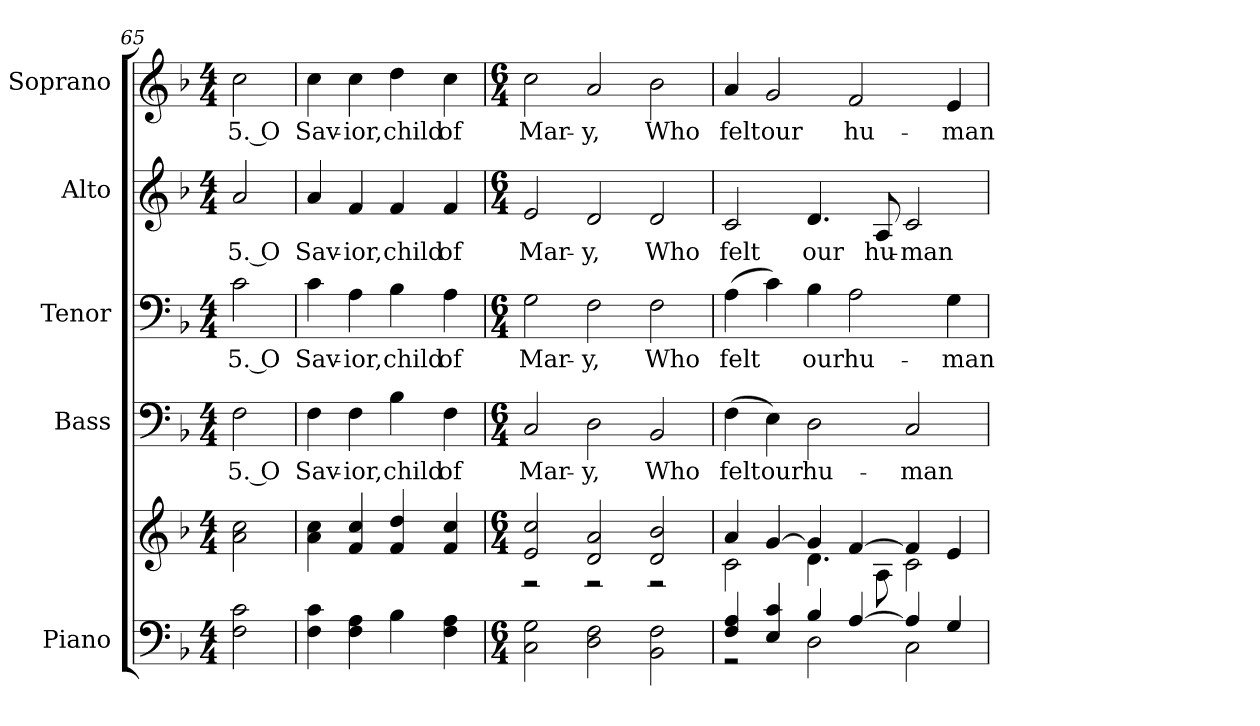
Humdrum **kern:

**kern	**kern	**kern	**text	**kern	**text	**kern	**text	**kern	**text
*part5	*part5	*part4	*part4	*part3	*part3	*part2	*part2	*part1	*part1
*staff6	*staff5	*staff4	*staff4	*staff3	*staff3	*staff2	*staff2	*staff1	*staff1
*I"Piano	*	*I"Bass	*	*I"Tenor	*	*I"Alto	*	*I"Soprano	*
*I'Pno.	*	*I'B.	*	*I'T.	*	*I'A.	*	*I'S.	*
!!LO:PB:g=z
*clefF4	*clefG2	*clefF4	*	*clefF4	*	*clefG2	*	*clefG2	*
*k[b-]	*k[b-]	*k[b-]	*	*k[b-]	*	*k[b-]	*	*k[b-]	*
*F:	*F:	*F:	*	*F:	*	*F:	*	*F:	*
*M4/4	*M4/4	*M4/4	*	*M4/4	*	*M4/4	*	*M4/4	*
=65	=65	=65	=65	=65	=65	=65	=65	=65	=65
!	!	!	!LO:LY:b:color=#000000	!	!	!	!	!	!
!	!	!	!	!	!LO:LY:b:color=#000000	!	!	!	!
!	!	!	!	!	!	!	!LO:LY:b:color=#000000	!	!
!	!	!	!	!	!	!	!	!	!LO:LY:b:color=#000000
2Fi\ 2ci	2ai\ 2cci	2Fi\	5. O	2ci\	5. O	2ai/	5. O	2cci\	5. O
=66	=66	=66	=66	=66	=66	=66	=66	=66	=66
!	!	!	!LO:LY:b:color=#000000	!	!	!	!	!	!
!	!	!	!	!	!LO:LY:b:color=#000000	!	!	!	!
!	!	!	!	!	!	!	!LO:LY:b:color=#000000	!	!
!	!	!	!	!	!	!	!	!	!LO:LY:b:color=#000000
4Fi\ 4ci	4ai\ 4cci	4Fi\	Sav-	4ci\	Sav-	4ai/	Sav-	4cci\	Sav-
!	!	!	!LO:LY:b:color=#000000	!	!	!	!	!	!
!	!	!	!	!	!LO:LY:b:color=#000000	!	!	!	!
!	!	!	!	!	!	!	!LO:LY:b:color=#000000	!	!
!	!	!	!	!	!	!	!	!	!LO:LY:b:color=#000000
4Fi\ 4Ai	4fi/ 4cci	4Fi\	-ior,	4Ai\	-ior,	4fi/	-ior,	4cci\	-ior,
!	!	!	!LO:LY:b:color=#000000	!	!	!	!	!	!
!	!	!	!	!	!LO:LY:b:color=#000000	!	!	!	!
!	!	!	!	!	!	!	!LO:LY:b:color=#000000	!	!
!	!	!	!	!	!	!	!	!	!LO:LY:b:color=#000000
4B-i\	4fi/ 4ddi	4B-i\	child	4B-i\	child	4fi/	child	4ddi\	child
!	!	!	!LO:LY:b:color=#000000	!	!	!	!	!	!
!	!	!	!	!	!LO:LY:b:color=#000000	!	!	!	!
!	!	!	!	!	!	!	!LO:LY:b:color=#000000	!	!
!	!	!	!	!	!	!	!	!	!LO:LY:b:color=#000000
4Fi\ 4Ai	4fi/ 4cci	4Fi\	of	4Ai\	of	4fi/	of	4cci\	of
=67	=67	=67	=67	=67	=67	=67	=67	=67	=67
*M6/4	*M6/4	*M6/4	*	*M6/4	*	*M6/4	*	*M6/4	*
*	*^	*	*	*	*	*	*	*	*
!	!	!	!	!LO:LY:b:color=#000000	!	!	!	!	!	!
!	!	!	!	!	!	!LO:LY:b:color=#000000	!	!	!	!
!	!	!	!	!	!	!	!	!LO:LY:b:color=#000000	!	!
!	!	!	!	!	!	!	!	!	!	!LO:LY:b:color=#000000
2Ci\ 2Gi	2ei/ 2cci	2r	2Ci/	Mar-	2Gi\	Mar-	2ei/	Mar-	2cci\	Mar-
!	!	!	!	!LO:LY:b:color=#000000	!	!	!	!	!	!
!	!	!	!	!	!	!LO:LY:b:color=#000000	!	!	!	!
!	!	!	!	!	!	!	!	!LO:LY:b:color=#000000	!	!
!	!	!	!	!	!	!	!	!	!	!LO:LY:b:color=#000000
2Di\ 2Fi	2di/ 2ai	2r	2Di\	-y,	2Fi\	-y,	2di/	-y,	2ai/	-y,
!	!	!	!	!LO:LY:b:color=#000000	!	!	!	!	!	!
!	!	!	!	!	!	!LO:LY:b:color=#000000	!	!	!	!
!	!	!	!	!	!	!	!	!LO:LY:b:color=#000000	!	!
!	!	!	!	!	!	!	!	!	!	!LO:LY:b:color=#000000
2BB-i\ 2Fi	2di/ 2b-i	2r	2BB-i/	Who	2Fi\	Who	2di/	Who	2b-i\	Who
!!LO:PB:g=z
=68	=68	=68	=68	=68	=68	=68	=68	=68	=68	=68
*^	*	*	*	*	*	*	*	*	*	*
!	!	!	!	!	!LO:LY:b:color=#000000	!	!	!	!	!	!
!	!	!	!	!	!	!	!LO:LY:b:color=#000000	!	!	!	!
!	!	!	!	!	!	!	!	!	!LO:LY:b:color=#000000	!	!
!	!	!	!	!	!	!	!	!	!	!	!LO:LY:b:color=#000000
4Fi/ 4Ai	2r	4ai/	2ci\	(4Fi\	felt	(4Ai\	felt	2ci/	felt	4ai/	felt
!	!	!	!	!	!LO:LY:b:color=#000000	!	!	!	!	!	!
!	!	!	!	!	!	!	!	!	!	!	!LO:LY:b:color=#000000
4Ei/ 4ci	.	[>4gi/	.	4Ei\)	our	4ci\)	.	.	.	2gi/	our
!	!	!	!	!	!LO:LY:b:color=#000000	!	!	!	!	!	!
!	!	!	!	!	!	!	!LO:LY:b:color=#000000	!	!	!	!
!	!	!	!	!	!	!	!	!	!LO:LY:b:color=#000000	!	!
4B-i/	2Di\	4gi/]	4.di\	2Di\	hu-	4B-i\	our	4.di/	our	.	.
!	!	!	!	!	!	!	!LO:LY:b:color=#000000	!	!	!	!
!	!	!	!	!	!	!	!	!	!	!	!LO:LY:b:color=#000000
[>4Ai/	.	[>4fi/	.	.	.	2Ai\	hu-	.	.	2fi/	hu-
!	!	!	!	!	!	!	!	!	!LO:LY:b:color=#000000	!	!
.	.	.	8Ai\	.	.	.	.	8Ai/	hu-	.	.
!	!	!	!	!	!LO:LY:b:color=#000000	!	!	!	!	!	!
!	!	!	!	!	!	!	!	!	!LO:LY:b:color=#000000	!	!
4Ai/]	2Ci\	4fi/]	2ci\	2Ci/	-man	.	.	2ci/	-man	.	.
!	!	!	!	!	!	!	!LO:LY:b:color=#000000	!	!	!	!
!	!	!	!	!	!	!	!	!	!	!	!LO:LY:b:color=#000000
4Gi/	.	4ei/	.	.	.	4Gi\	-man	.	.	4ei/	-man
*v	*v	*	*	*	*	*	*	*	*	*	*
*	*v	*v	*	*	*	*	*	*	*	*
=	=	=	=	=	=	=	=	=	=
*-	*-	*-	*-	*-	*-	*-	*-	*-	*-
